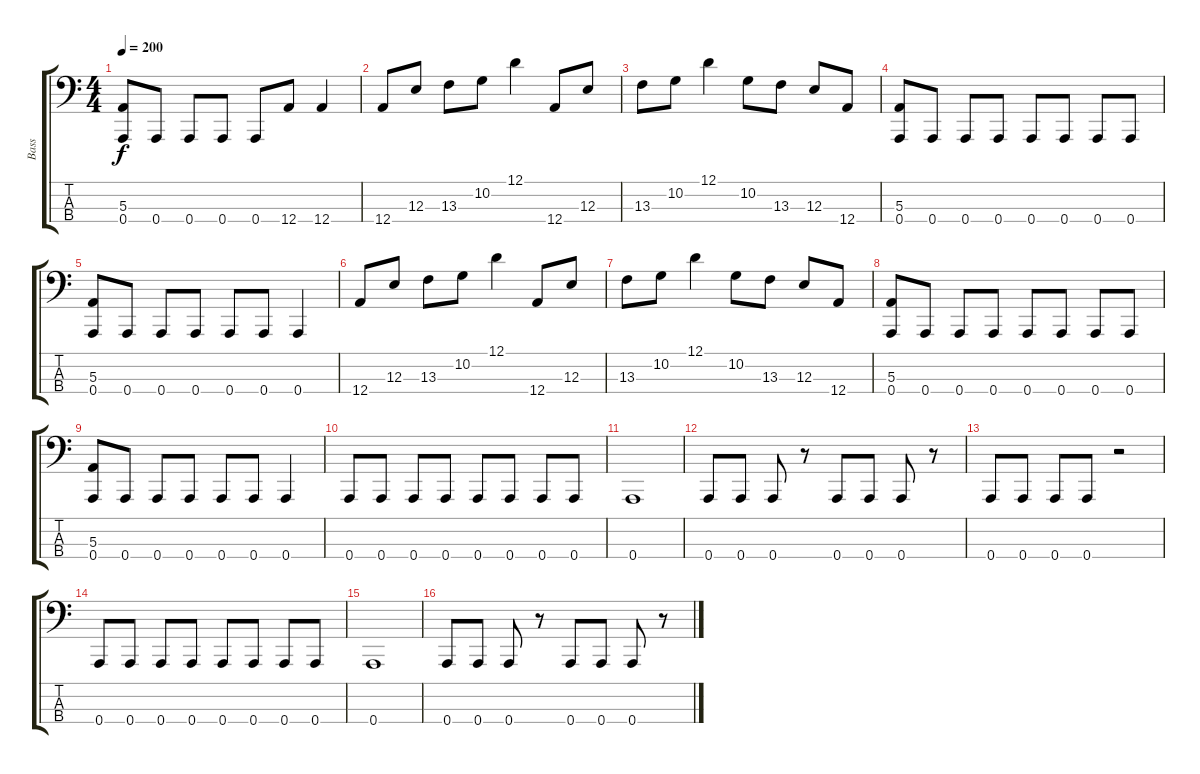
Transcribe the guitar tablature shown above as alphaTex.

\track ("Bass" "Bass") {instrument electricbasspick}
\staff {score tabs}
\tuning (D2 A1 E1 A0) {hide}
\ts (4 4)
\tempo 200
\clef f4
\ks c
(5.3 0.4).8{dy f} 0.4.8 0.4.8 0.4.8 0.4.8 12.4.8 12.4.4 |
12.4.8 12.3.8 13.3.8 10.2.8 12.1.4 12.4.8 12.3.8 |
13.3.8 10.2.8 12.1.4 10.2.8 13.3.8 12.3.8 12.4.8 |
(5.3 0.4).8 0.4.8 0.4.8 0.4.8 0.4.8 0.4.8 0.4.8 0.4.8 |
(5.3 0.4).8 0.4.8 0.4.8 0.4.8 0.4.8 0.4.8 0.4.4 |
12.4.8 12.3.8 13.3.8 10.2.8 12.1.4 12.4.8 12.3.8 |
13.3.8 10.2.8 12.1.4 10.2.8 13.3.8 12.3.8 12.4.8 |
(5.3 0.4).8 0.4.8 0.4.8 0.4.8 0.4.8 0.4.8 0.4.8 0.4.8 |
(5.3 0.4).8 0.4.8 0.4.8 0.4.8 0.4.8 0.4.8 0.4.4 |
0.4.8 0.4.8 0.4.8 0.4.8 0.4.8 0.4.8 0.4.8 0.4.8 |
0.4.1 |
0.4.8 0.4.8 0.4.8 r.8 0.4.8 0.4.8 0.4.8 r.8 |
0.4.8 0.4.8 0.4.8 0.4.8 r.2 |
0.4.8 0.4.8 0.4.8 0.4.8 0.4.8 0.4.8 0.4.8 0.4.8 |
0.4.1 |
0.4.8 0.4.8 0.4.8 r.8 0.4.8 0.4.8 0.4.8 r.8
